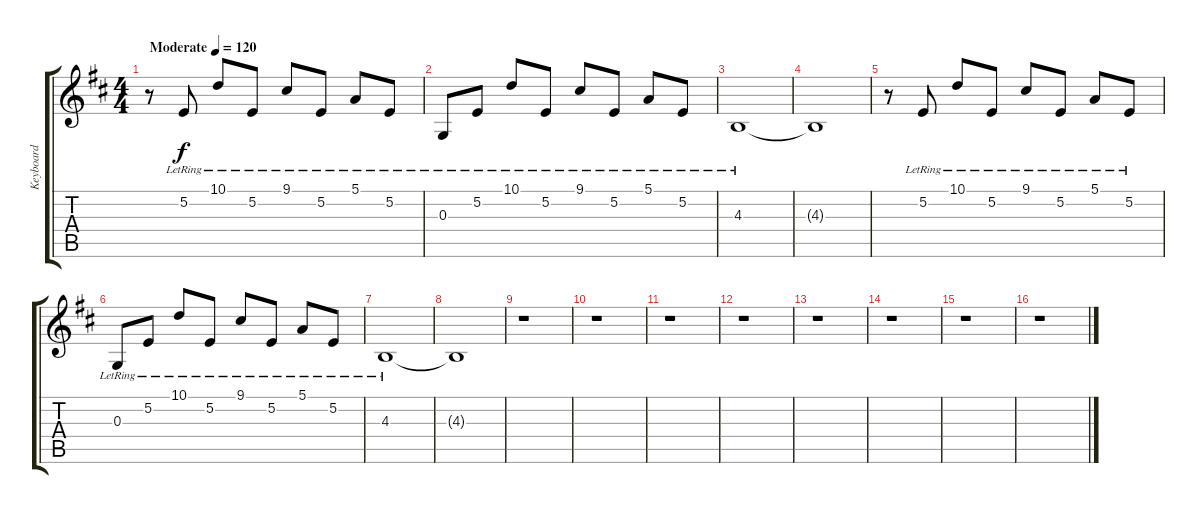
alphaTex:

\track ("Keyboard" "Keyboard") {instrument acousticgrandpiano}
\staff {score tabs}
\tuning (E4 B3 G3 D3 A2 E2) {hide}
\ts (4 4)
\tempo (120 "Moderate")
\clef g2
\ks bminor
r.8{dy f instrument acousticgrandpiano} 5.2{lr}.8 10.1{lr}.8 5.2{lr}.8 9.1{lr}.8 5.2{lr}.8 5.1{lr}.8 5.2{lr}.8 |
0.3{lr}.8 5.2{lr}.8 10.1{lr}.8 5.2{lr}.8 9.1{lr}.8 5.2{lr}.8 5.1{lr}.8 5.2{lr}.8 |
4.3{lr}.1 |
4.3{t}.1 |
r.8 5.2{lr}.8 10.1{lr}.8 5.2{lr}.8 9.1{lr}.8 5.2{lr}.8 5.1{lr}.8 5.2{lr}.8 |
0.3{lr}.8 5.2{lr}.8 10.1{lr}.8 5.2{lr}.8 9.1{lr}.8 5.2{lr}.8 5.1{lr}.8 5.2{lr}.8 |
4.3{lr}.1 |
4.3{t}.1 |
r.1 |
r.1 |
r.1 |
r.1 |
r.1 |
r.1 |
r.1 |
r.1
